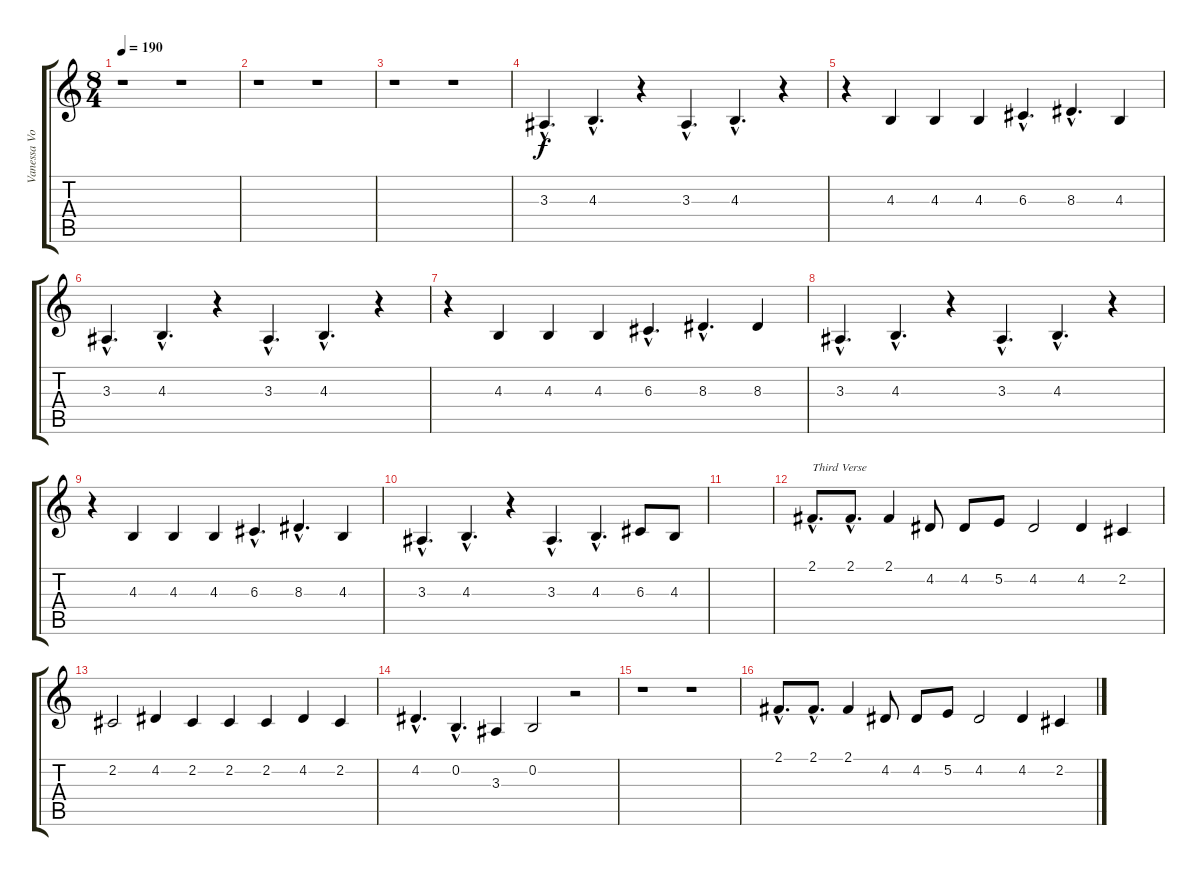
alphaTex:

\track ("Vanessa Vocals" "Vanessa Vo") {instrument lead6voice}
\staff {score tabs}
\tuning (E4 B3 G3 D3 A2 E2) {hide}
\ts (8 4)
\tempo 190
\clef g2
\ks c
r.1{dy f} r.1 |
r.1 r.1 |
r.1 r.1 |
3.3{hac}.4{d} 4.3{hac}.4{d} r.4 3.3{hac}.4{d} 4.3{hac}.4{d} r.4 |
r.4 4.3.4 4.3.4 4.3.4 6.3{hac}.4{d} 8.3{hac}.4{d} 4.3.4 |
3.3{hac}.4{d} 4.3{hac}.4{d} r.4 3.3{hac}.4{d} 4.3{hac}.4{d} r.4 |
r.4 4.3.4 4.3.4 4.3.4 6.3{hac}.4{d} 8.3{hac}.4{d} 8.3.4 |
3.3{hac}.4{d} 4.3{hac}.4{d} r.4 3.3{hac}.4{d} 4.3{hac}.4{d} r.4 |
r.4 4.3.4 4.3.4 4.3.4 6.3{hac}.4{d} 8.3{hac}.4{d} 4.3.4 |
3.3{hac}.4{d} 4.3{hac}.4{d} r.4 3.3{hac}.4{d} 4.3{hac}.4{d} 6.3.8 4.3.8 |
|
2.1{hac}.8{d txt "Third Verse"} 2.1{hac}.8{d} 2.1.4 4.2.8 4.2.8 5.2.8 4.2.2 4.2.4 2.2.4 |
2.2.2 4.2.4 2.2.4 2.2.4 2.2.4 4.2.4 2.2.4 |
4.2{hac}.4{d} 0.2{hac}.4{d} 3.3.4 0.2.2 r.2 |
r.1 r.1 |
2.1{hac}.8{d} 2.1{hac}.8{d} 2.1.4 4.2.8 4.2.8 5.2.8 4.2.2 4.2.4 2.2.4
